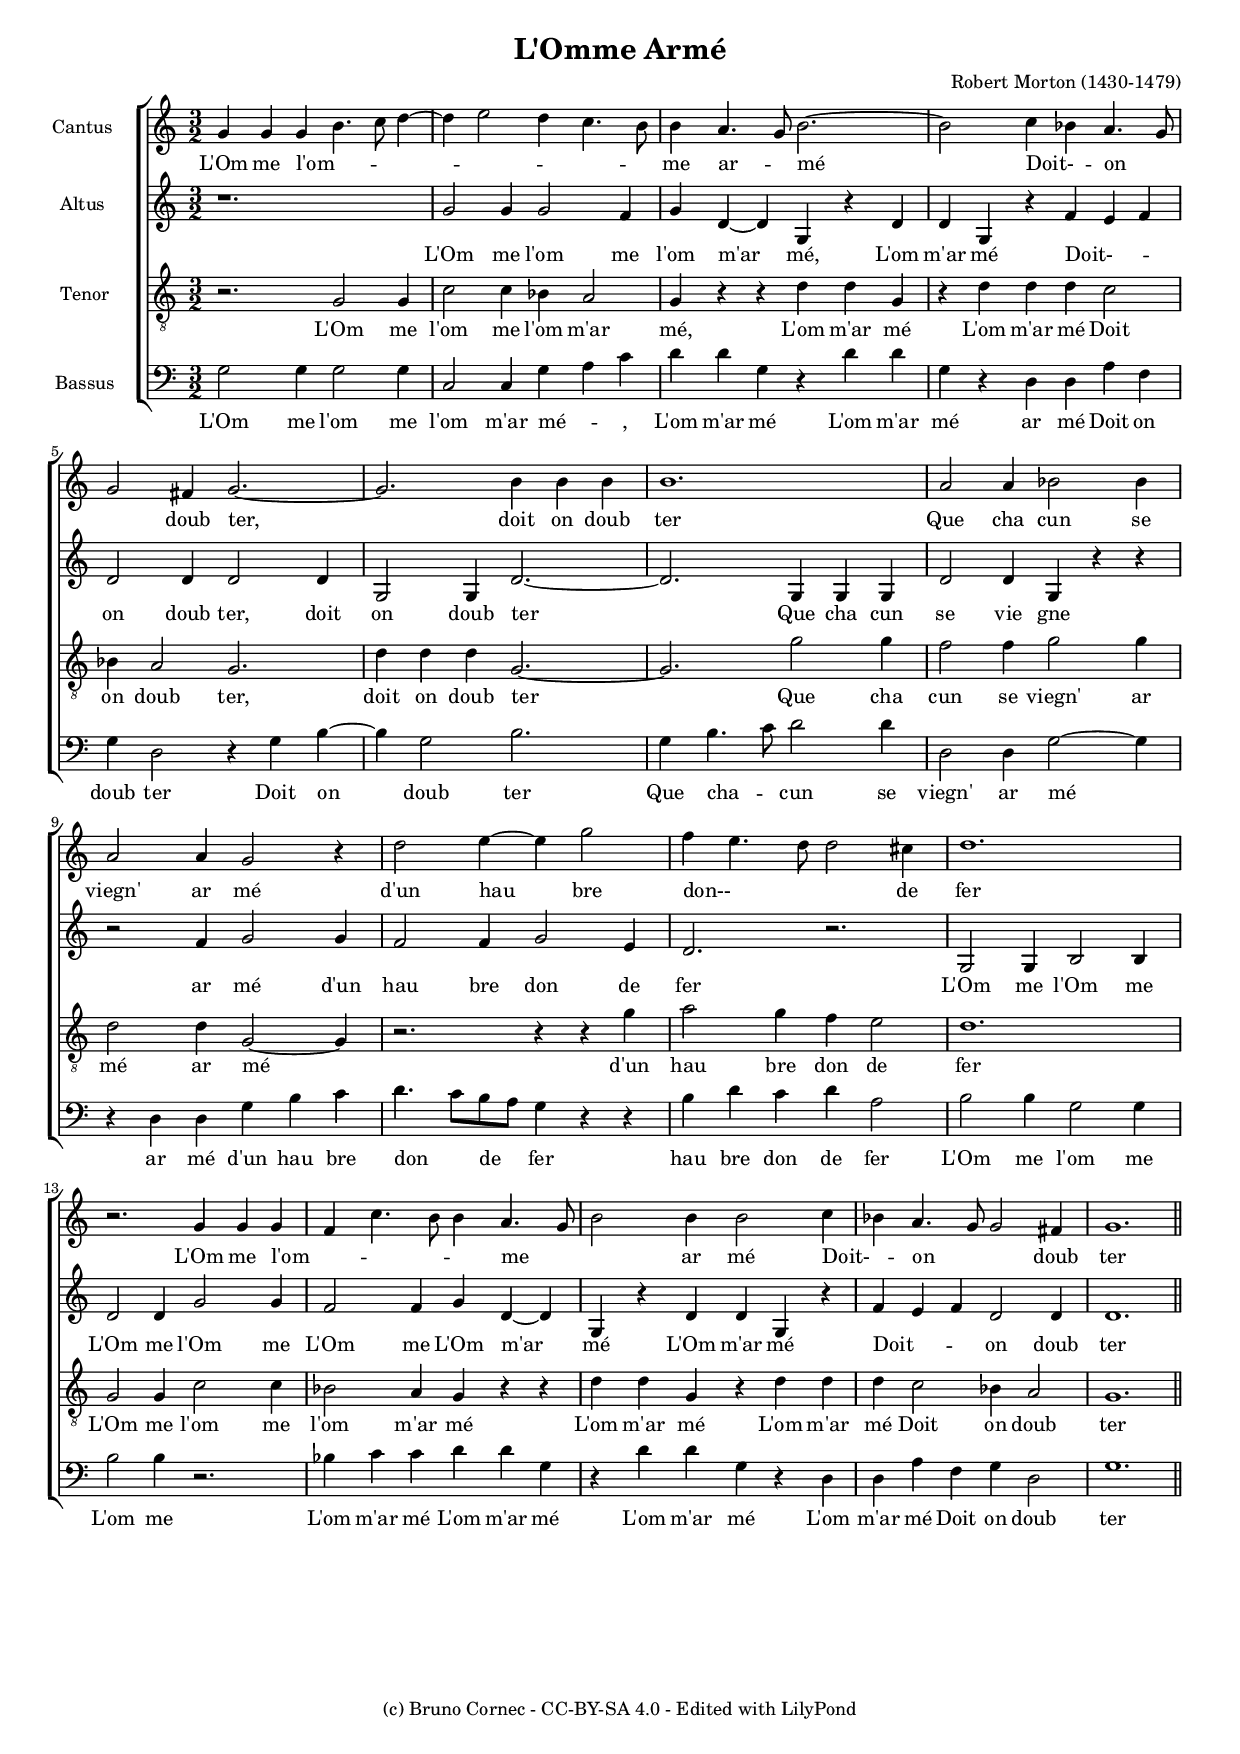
\version "2.19.49"
\include "italiano.ly"
#(set-global-staff-size 16)

\header{
	composer="Robert Morton (1430-1479)"
	title="L'Omme Armé"
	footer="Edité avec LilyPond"
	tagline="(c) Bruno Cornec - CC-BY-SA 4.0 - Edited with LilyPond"
	poet = ""
}



%%%%%%%%%%%%%%%%%%%%%%%%%%%%%%%%%%%%%%%%%%%%%%%%%%%%%%%%%%%%%

global={\key do \major \time 3/2
}

cantus={
	\relative do'' {
	  sol4 sol sol si4. do8 re4~ |
	  re4 mi2 re4 do4. si8 |
	  si4 la4. sol8 si2.~ |
	  si2 do4 sib4 la4. sol8 |
%5
	  sol2 fad4 sol2.~ |
	  sol2. si4 si si |
	  si1. |
	  la2 la4 sib2 sib4 |
	  la2 la4 sol2 r4 |
%10
	  re'2 mi4~ mi4 sol2 |
	  fa4 mi4. re8 re2 dod4 |
	  re1. |
	  r2. sol,4 sol sol |
	  fa do'4. si8 si4 la4. sol8 |
%15
	  si2 si4 si2 do4 |
	  sib4 la4. sol8 sol2 fad4 |
	  sol1. \bar "||"
	}
}
altus={
	\relative do'' {
	  r1. |
	  sol2 sol4 sol2 fa4 |
	  sol4 re~ re sol, r re' |
	  re sol, r fa' mi fa |
%5
	  re2 re4 re2 re4 |
	  sol,2 sol4 re'2.~ |
	  re2. sol,4 sol sol |
	  re'2 re4 sol,4 r r |
	  r2 fa'4 sol2 sol4 |
%10
	  fa2 fa4 sol2 mi4 |
	  re2. r2. |
	  sol,2 sol4 si2 si4 |
	  re2 re4 sol2 sol4 |
	  fa2 fa4 sol re~ re |
%15
	  sol, r re' re sol, r |
	  fa' mi fa re2 re4 |
	  re1. \bar "||"
	}
}
tenor={
	\relative do' {
	r2. sol2 sol4 |
	do2 do4 sib la2 |
	sol4 r r re' re sol, |
	r re' re re do2 |
%5
	sib4 la2 sol2. |
	re'4 re re sol,2.~ |
	sol2. sol'2 sol4 |
	fa2 fa4 sol2 sol4 |
	re2 re4 sol,2~ sol4 |
%10
	r2. r4 r sol'4 |
	la2 sol4 fa mi2 |
	re1. |
	sol,2 sol4 do2 do4 |
	sib2 la4 sol r r |
%15
	re'4 re sol, r re' re |
	re do2 sib4 la2 |
	sol1. \bar "||"
  }
}
bassus={
	\relative do' {
	sol2 sol4 sol2 sol4 |
	do,2 do4 sol' la do |
	re4 re sol, r re' re |
	sol, r re re la' fa |
%5
	sol re2 r4 sol si~ |
	si sol2 si2. |
	sol4 si4. do8 re2 re4 |
	re,2 re4 sol2~ sol4 |
	r4 re re sol si do |
%10
	re4. do8[ si la] sol4 r r |
	si4 re do re la2 |
	si2 si4 sol2 sol4 |
	si2 si4 r2. |
	sib4 do do re re sol, |
%15
	r re' re sol, r re |
	re la' fa sol re2 |
	sol1. \bar "||"
  }
}
textcantus=\lyricmode {
  L'Om me l'om -- _ _ _ _ _ _ _ me ar -- _ mé
  Doit- -- _ on _ _ doub ter, doit on doub ter
  Que cha cun se viegn' ar mé d'un hau bre don-- _ _ _ de fer
  L'Om me l'om -- _ _ _ _ me _ _ ar mé
  Doit- -- _ on _ _ doub ter
}
textaltus=\lyricmode {
  L'Om me l'om me l'om m'ar mé, L'om m'ar mé
  Doit- -- _ _ on doub ter, doit on doub ter
  Que cha cun se vie gne ar mé d'un hau bre don de fer
  L'Om me l'Om me L'Om me l'Om me L'Om me L'Om m'ar mé L'Om m'ar mé
  Doit -- _ _ on doub ter
}
texttenor=\lyricmode {
  L'Om me l'om me l'om m'ar mé, L'om m'ar mé
  L'om m'ar mé Doit on doub ter, doit on doub ter
  Que cha cun se viegn' ar mé ar mé d'un hau bre don de fer
  L'Om me l'om me l'om m'ar mé L'om m'ar mé
  L'om m'ar mé Doit on doub ter
}
textbassus=\lyricmode {
  L'Om me l'om me l'om m'ar mé -- _ , L'om m'ar mé
  L'om m'ar mé ar mé Doit on doub ter Doit on doub ter
  Que cha -- _  cun se viegn' ar mé ar mé d'un hau bre don _ de _ fer hau bre don de fer
  L'Om me l'om me L'om me L'om m'ar mé L'om m'ar mé L'om m'ar mé
  L'om m'ar mé Doit on doub ter
}

\score{
	\context ChoirStaff <<
		\context Staff = "v1"<<
			\set Staff.instrumentName = "Cantus   "
			\global
			\context Voice = "soprano" {
			  \clef	treble
			  \cantus
			}
		\context Lyrics="l1" \lyricmode { \lyricsto "soprano" \textcantus }
		>>

		\context Staff = "v2"<<
			\set Staff.instrumentName = "Altus   "
			\global
			\context Voice = "alto" {
			  \clef	treble
			  \altus
			}
		\context Lyrics="l2" \lyricmode { \lyricsto "alto" \textaltus }
		>>


		\context Staff = "v3"<<
			\override Staff.VerticalAxisGroup.Y-extent = #'(0 . 0)
			\set Staff.instrumentName = "Tenor  "
			\global
			\context Voice = "tenor" {
			  \clef "G_8"	
			  \tenor
		  }
		\context Lyrics="l3"  \lyricmode { \lyricsto "tenor" \texttenor }
		>>

		\context Staff ="v4"<<
			\set Staff.instrumentName = "Bassus  "
			\global
			\context Voice = "basse" {
			\clef bass
			\bassus
		  }
		>>
		\context Lyrics="l4" \lyricmode { \lyricsto "basse" \textbassus }
	>>
  \layout {
  }
  \midi {
    \tempo 4 = 120
    }

}

